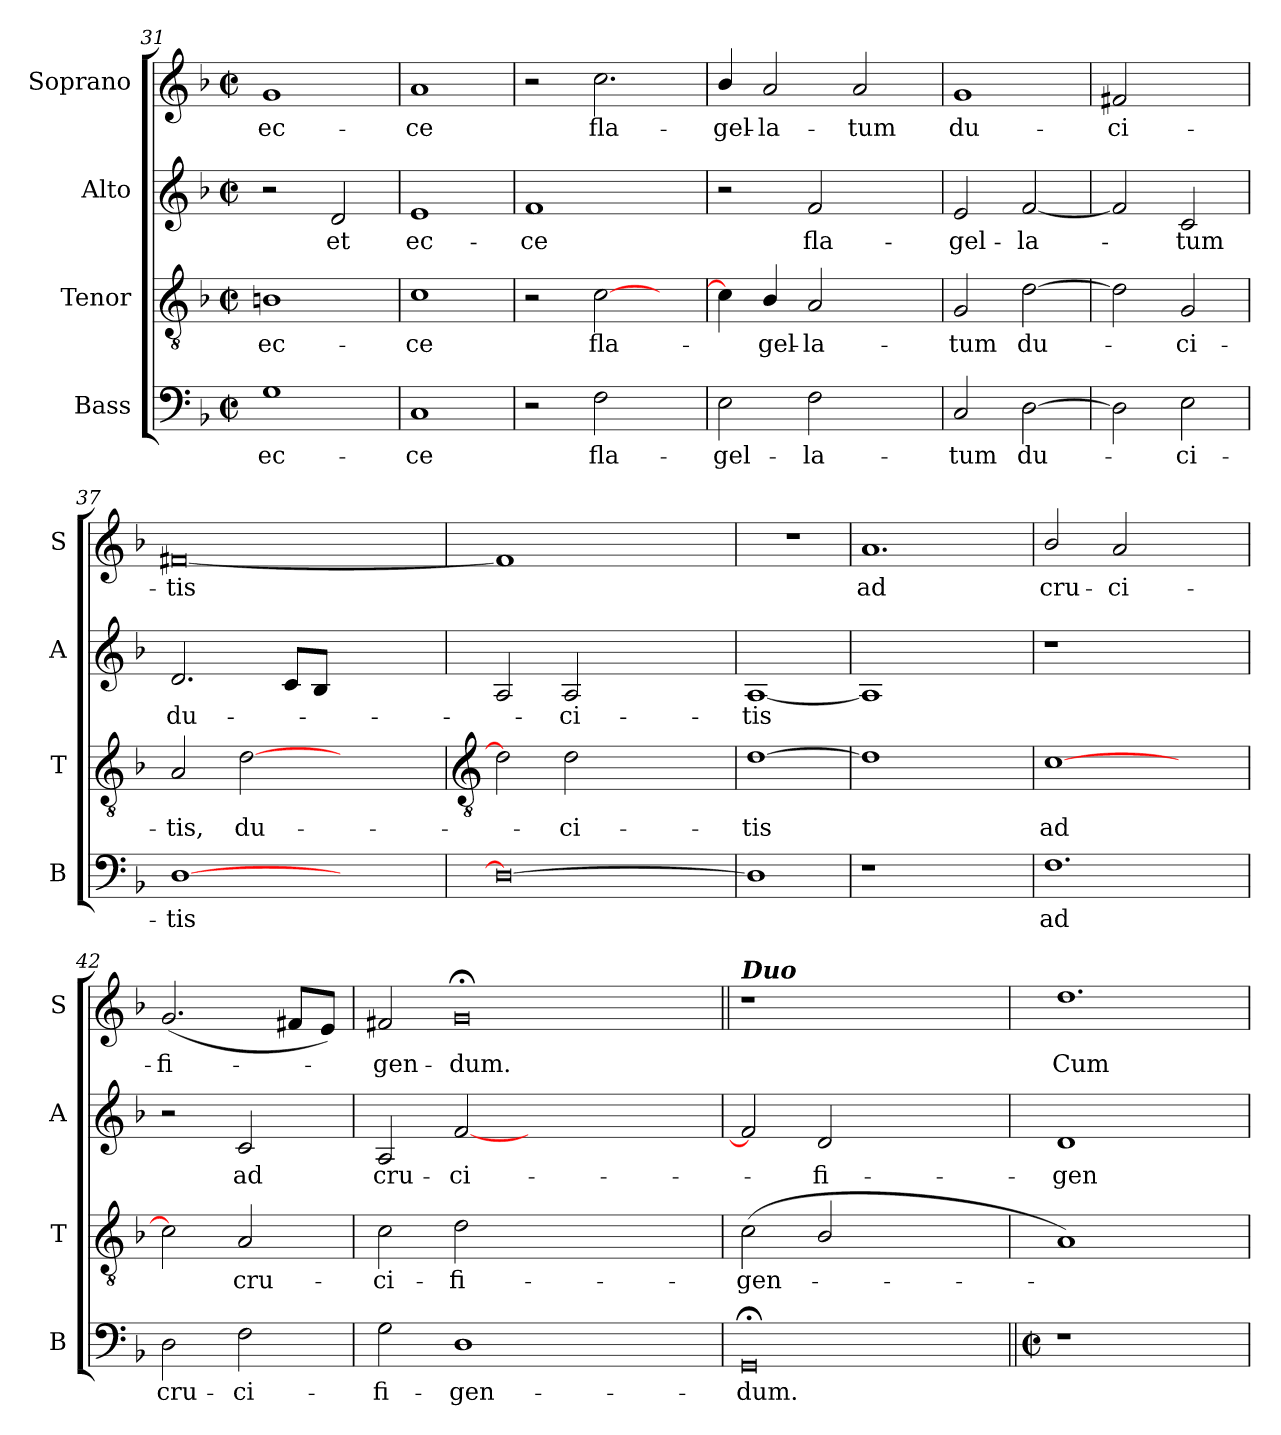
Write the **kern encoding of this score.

**kern	**text	**kern	**text	**kern	**text	**kern	**text
*part4	*part4	*part3	*part3	*part2	*part2	*part1	*part1
*staff4	*staff4	*staff3	*staff3	*staff2	*staff2	*staff1	*staff1
*I"Bass	*	*I"Tenor	*	*I"Alto	*	*I"Soprano	*
*I'B	*	*I'T	*	*I'A	*	*I'S	*
*clefF4	*	*clefGv2	*	*clefG2	*	*clefG2	*
*k[b-]	*	*k[b-]	*	*k[b-]	*	*k[b-]	*
*F:	*	*F:	*	*F:	*	*F:	*
*M2/2	*	*M2/2	*	*M2/2	*	*M2/2	*
*met(c|)	*	*met(c|)	*	*met(c|)	*	*met(c|)	*
=31	=31	=31	=31	=31	=31	=31	=31
!	!LO:LY:b	!	!LO:LY:b	!	!	!	!LO:LY:b
1G	ec-	1Bn	ec-	2r	.	1g	ec-
!	!	!	!	!	!LO:LY:b	!	!
.	.	.	.	2d	et	.	.
=32	=32	=32	=32	=32	=32	=32	=32
!	!LO:LY:b	!	!LO:LY:b	!	!LO:LY:b	!	!LO:LY:b
1C	-ce	1c	-ce	1e	ec-	1a	-ce
=33	=33	=33	=33	=33	=33	=33	=33
!	!	!	!	!	!LO:LY:b	!	!
2r	.	2r	.	1f	-ce	2r	.
!	!LO:LY:b	!	!LO:LY:b	!	!	!	!LO:LY:b
2F	fla-	[2c	fla-	.	.	2.cc	fla-
4ryy	.	4ryy	.	4ryy	.	.	.
=34	=34	=34	=34	=34	=34	=34	=34
!	!LO:LY:b	!	!	!	!	!	!LO:LY:b
2E	-gel-	4c]	.	2r	.	4b-/	-gel-
!	!	!	!LO:LY:b	!	!	!	!LO:LY:b
.	.	4B-/	gel-	.	.	2a	-la-
!	!LO:LY:b	!	!LO:LY:b	!	!LO:LY:b	!	!
2F	-la-	2A	-la-	2f	fla-	.	.
!	!	!	!	!	!	!	!LO:LY:b
.	.	.	.	.	.	2a	-tum
4ryy	.	4ryy	.	4ryy	.	.	.
=35	=35	=35	=35	=35	=35	=35	=35
!	!LO:LY:b	!	!LO:LY:b	!	!LO:LY:b	!	!LO:LY:b
2C	-tum	2G	-tum	2e	-gel-	1g	du-
!	!LO:LY:b	!	!LO:LY:b	!	!LO:LY:b	!	!
[2D	du-	[2d	du-	[2f	-la-	.	.
=36	=36	=36	=36	=36	=36	=36	=36
!	!	!	!	!	!	!	!LO:LY:b
2D]	.	2d]	.	2f]	.	2f#X	-ci-
!	!LO:LY:b	!	!LO:LY:b	!	!LO:LY:b	!	!
2E	ci-	2G	ci-	2c	tum	2ryy	.
!!LO:LB:g=z
=37	=37	=37	=37	=37	=37	=37	=37
!	!LO:LY:b	!	!LO:LY:b	!	!LO:LY:b	!	!LO:LY:b
[1D	-tis	2A	-tis,	2.d	du-	[0f#X	-tis
!	!	!	!LO:LY:b	!	!	!	!
.	.	[2d	du-	.	.	.	.
.	.	.	.	8cL	.	.	.
.	.	.	.	8B-J	.	.	.
1ryy	.	1ryy	.	1ryy	.	.	.
!!LO:LB:g=z
=38	=38	=38	=38	=38	=38	=38	=38
*	*	*clefGv2	*	*	*	*	*
0D_	.	2d]	.	2A	.	1f#]	.
!	!	!	!LO:LY:b	!	!LO:LY:b	!	!
.	.	2d	ci-	2A	ci-	.	.
.	.	1ryy	.	1ryy	.	1ryy	.
=39	=39	=39	=39	=39	=39	=39	=39
!	!	!	!LO:LY:b	!	!LO:LY:b	!	!
1D]	.	[1d	-tis	[1A	-tis	1r	.
=40	=40	=40	=40	=40	=40	=40	=40
!	!	!	!	!	!	!	!LO:LY:b
1r	.	1d]	.	1A]	.	1.a	ad
2ryy	.	2ryy	.	2ryy	.	.	.
=41	=41	=41	=41	=41	=41	=41	=41
!	!LO:LY:b	!	!LO:LY:b	!	!	!	!LO:LY:b
1.F	ad	[1c	ad	1r	.	2b-/	cru-
!	!	!	!	!	!	!	!LO:LY:b
.	.	.	.	.	.	2a	-ci-
.	.	2ryy	.	2ryy	.	2ryy	.
=42	=42	=42	=42	=42	=42	=42	=42
!	!LO:LY:b	!	!	!	!	!	!LO:LY:b
2D	cru-	2c]	.	2r	.	(<2.g	-fi-
!	!LO:LY:b	!	!LO:LY:b	!	!LO:LY:b	!	!
2F	-ci-	2A	cru-	2c	ad	.	.
.	.	.	.	.	.	8f#XL	.
.	.	.	.	.	.	8eJ)	.
=43	=43	=43	=43	=43	=43	=43	=43
!	!LO:LY:b	!	!LO:LY:b	!	!LO:LY:b	!	!LO:LY:b
2G	-fi-	2c	-ci-	2A	cru-	2f#X	gen-
!	!LO:LY:b	!	!LO:LY:b	!	!LO:LY:b	!	!LO:LY:b
1D	-gen-	2d	-fi-	[2f	-ci-	0g;<	-dum.
.	.	1.ryy	.	1.ryy	.	.	.
1ryy	.	.	.	.	.	.	.
!!LO:LB:g=z
=44	=44||	=44	=44||	=44	=44||	=44||	=44||
!	!	!	!	!	!	!LO:TX:a:Bi:t=Duo	!
!	!LO:LY:b	!	!LO:LY:b	!	!	!	!
0GG;<	-dum.	(<2c	-gen-	2f]	.	1r	.
!	!	!	!	!	!LO:LY:b	!	!
.	.	2B-/	.	2d	fi-	.	.
.	.	1ryy	.	1ryy	.	1ryy	.
!!LO:LB:g=z
=45||	=45	=45	=45	=45	=45	=45	=45
*M2/2	*	*	*	*	*	*	*
*met(c|)	*	*	*	*	*	*	*
!	!	!	!	!	!LO:LY:b	!	!LO:LY:b
1r	.	1A)	.	1d	-gen-	1.dd	Cum-
2ryy	.	2ryy	.	2ryy	.	.	.
=	=	=	=	=	=	=	=
*-	*-	*-	*-	*-	*-	*-	*-
